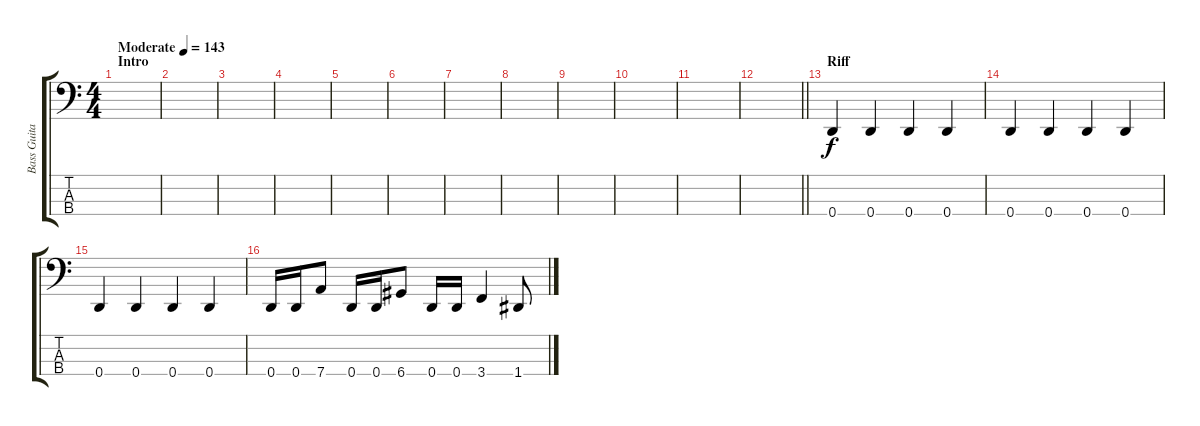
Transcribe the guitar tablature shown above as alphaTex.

\track ("Bass Guitar" "Bass Guita") {instrument electricbassfinger}
\staff {score tabs}
\tuning (F2 C2 G1 D1) {hide}
\ts (4 4)
\section ("" "Intro")
\tempo (143 "Moderate")
\clef f4
\ks c
|
|
|
|
|
|
|
|
|
|
|
\barLineRight lightlight
|
\section ("" "Riff")
0.4.4 0.4.4 0.4.4 0.4.4 |
0.4.4 0.4.4 0.4.4 0.4.4 |
0.4.4 0.4.4 0.4.4 0.4.4 |
0.4.16 0.4.16 7.4.8 0.4.16 0.4.16 6.4.8 0.4.16 0.4.16 3.4.4 1.4.8
